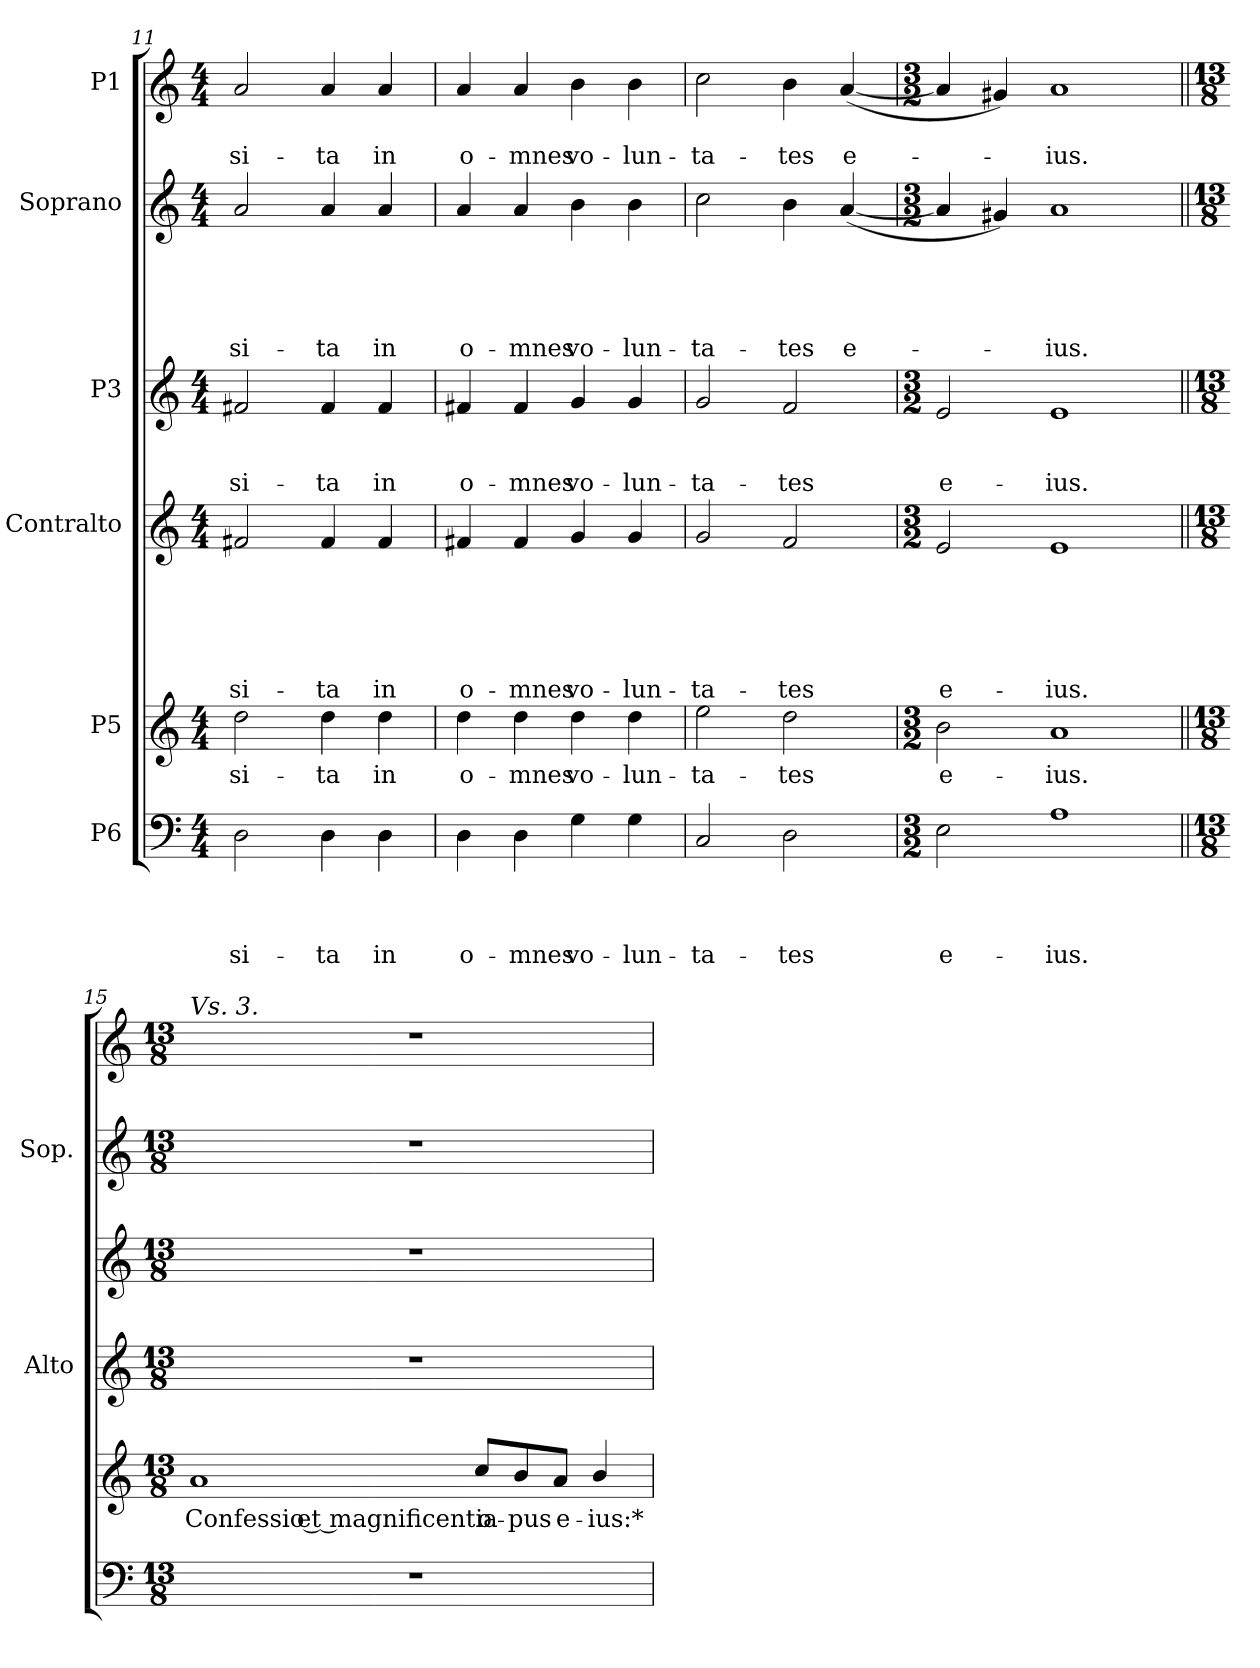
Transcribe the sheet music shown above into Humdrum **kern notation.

**kern	**text	**text	**text	**text	**kern	**text	**kern	**text	**text	**text	**text	**text	**text	**kern	**text	**text	**text	**kern	**text	**text	**text	**text	**text	**kern	**text	**text
*part6	*part6	*part6	*part6	*part6	*part5	*part5	*part4	*part4	*part4	*part4	*part4	*part4	*part4	*part3	*part3	*part3	*part3	*part2	*part2	*part2	*part2	*part2	*part2	*part1	*part1	*part1
*staff6	*staff6	*staff6	*staff6	*staff6	*staff5	*staff5	*staff4	*staff4	*staff4	*staff4	*staff4	*staff4	*staff4	*staff3	*staff3	*staff3	*staff3	*staff2	*staff2	*staff2	*staff2	*staff2	*staff2	*staff1	*staff1	*staff1
*I"P6	*	*	*	*	*I"P5	*	*I"Contralto	*	*	*	*	*	*	*I"P3	*	*	*	*I"Soprano	*	*	*	*	*	*I"P1	*	*
*	*	*	*	*	*	*	*I'Alto	*	*	*	*	*	*	*	*	*	*	*I'Sop.	*	*	*	*	*	*	*	*
*clefF4	*	*	*	*	*clefG2	*	*clefG2	*	*	*	*	*	*	*clefG2	*	*	*	*clefG2	*	*	*	*	*	*clefG2	*	*
*	*	*	*	*	*ITrd7c12	*	*	*	*	*	*	*	*	*	*	*	*	*	*	*	*	*	*	*	*	*
*k[]	*	*	*	*	*k[]	*	*k[]	*	*	*	*	*	*	*k[]	*	*	*	*k[]	*	*	*	*	*	*k[]	*	*
*C:	*	*	*	*	*C:	*	*C:	*	*	*	*	*	*	*C:	*	*	*	*C:	*	*	*	*	*	*C:	*	*
*M4/4	*	*	*	*	*M4/4	*	*M4/4	*	*	*	*	*	*	*M4/4	*	*	*	*M4/4	*	*	*	*	*	*M4/4	*	*
=11	=11	=11	=11	=11	=11	=11	=11	=11	=11	=11	=11	=11	=11	=11	=11	=11	=11	=11	=11	=11	=11	=11	=11	=11	=11	=11
!	!	!	!	!LO:LY:b	!	!LO:LY:b	!	!	!	!	!	!	!LO:LY:b	!	!	!	!LO:LY:b	!	!	!	!	!	!LO:LY:b	!	!	!LO:LY:b
2D\	.	.	.	-si-	2d\	-si-	2f#X/	.	.	.	.	.	-si-	2f#X/	.	.	-si-	2a/	.	.	.	.	-si-	2a/	.	-si-
!	!	!	!	!LO:LY:b	!	!LO:LY:b	!	!	!	!	!	!	!LO:LY:b	!	!	!	!LO:LY:b	!	!	!	!	!	!LO:LY:b	!	!	!LO:LY:b
4D\	.	.	.	-ta	4d\	-ta	4f#/	.	.	.	.	.	-ta	4f#/	.	.	-ta	4a/	.	.	.	.	-ta	4a/	.	-ta
!	!	!	!	!LO:LY:b	!	!LO:LY:b	!	!	!	!	!	!	!LO:LY:b	!	!	!	!LO:LY:b	!	!	!	!	!	!LO:LY:b	!	!	!LO:LY:b
4D\	.	.	.	in	4d\	in	4f#/	.	.	.	.	.	in	4f#/	.	.	in	4a/	.	.	.	.	in	4a/	.	in
=12	=12	=12	=12	=12	=12	=12	=12	=12	=12	=12	=12	=12	=12	=12	=12	=12	=12	=12	=12	=12	=12	=12	=12	=12	=12	=12
!	!	!	!	!LO:LY:b	!	!LO:LY:b	!	!	!	!	!	!	!LO:LY:b	!	!	!	!LO:LY:b	!	!	!	!	!	!LO:LY:b	!	!	!LO:LY:b
4D\	.	.	.	o-	4d\	o-	4f#X/	.	.	.	.	.	o-	4f#X/	.	.	o-	4a/	.	.	.	.	o-	4a/	.	o-
!	!	!	!	!LO:LY:b	!	!LO:LY:b	!	!	!	!	!	!	!LO:LY:b	!	!	!	!LO:LY:b	!	!	!	!	!	!LO:LY:b	!	!	!LO:LY:b
4D\	.	.	.	-mnes	4d\	-mnes	4f#/	.	.	.	.	.	-mnes	4f#/	.	.	-mnes	4a/	.	.	.	.	-mnes	4a/	.	-mnes
!	!	!	!	!LO:LY:b	!	!LO:LY:b	!	!	!	!	!	!	!LO:LY:b	!	!	!	!LO:LY:b	!	!	!	!	!	!LO:LY:b	!	!	!LO:LY:b
4G\	.	.	.	vo-	4d\	vo-	4g/	.	.	.	.	.	vo-	4g/	.	.	vo-	4b\	.	.	.	.	vo-	4b\	.	vo-
!	!	!	!	!LO:LY:b	!	!LO:LY:b	!	!	!	!	!	!	!LO:LY:b	!	!	!	!LO:LY:b	!	!	!	!	!	!LO:LY:b	!	!	!LO:LY:b
4G\	.	.	.	-lun-	4d\	-lun-	4g/	.	.	.	.	.	-lun-	4g/	.	.	-lun-	4b\	.	.	.	.	-lun-	4b\	.	-lun-
!!LO:PB:g=z
=13	=13	=13	=13	=13	=13	=13	=13	=13	=13	=13	=13	=13	=13	=13	=13	=13	=13	=13	=13	=13	=13	=13	=13	=13	=13	=13
!	!	!	!	!LO:LY:b	!	!LO:LY:b	!	!	!	!	!	!	!LO:LY:b	!	!	!	!LO:LY:b	!	!	!	!	!	!LO:LY:b	!	!	!LO:LY:b
2C/	.	.	.	-ta-	2e\	-ta-	2g/	.	.	.	.	.	-ta-	2g/	.	.	-ta-	2cc\	.	.	.	.	-ta-	2cc\	.	-ta-
!	!	!	!	!LO:LY:b	!	!LO:LY:b	!	!	!	!	!	!	!LO:LY:b	!	!	!	!LO:LY:b	!	!	!	!	!	!LO:LY:b	!	!	!LO:LY:b
2D\	.	.	.	-tes	2d\	-tes	2f/	.	.	.	.	.	-tes	2f/	.	.	-tes	4b\	.	.	.	.	-tes	4b\	.	-tes
!	!	!	!	!	!	!	!	!	!	!	!	!	!	!	!	!	!	!	!	!	!	!	!LO:LY:b	!	!	!LO:LY:b
.	.	.	.	.	.	.	.	.	.	.	.	.	.	.	.	.	.	(<[<4a/	.	.	.	.	e-	(<[<4a/	.	e-
=14	=14	=14	=14	=14	=14	=14	=14	=14	=14	=14	=14	=14	=14	=14	=14	=14	=14	=14	=14	=14	=14	=14	=14	=14	=14	=14
*M3/2	*	*	*	*	*M3/2	*	*M3/2	*	*	*	*	*	*	*M3/2	*	*	*	*M3/2	*	*	*	*	*	*M3/2	*	*
!	!	!	!	!LO:LY:b	!	!LO:LY:b	!	!	!	!	!	!	!LO:LY:b	!	!	!	!LO:LY:b	!	!	!	!	!	!	!	!	!
2E\	.	.	.	e-	2B\	e-	2e/	.	.	.	.	.	e-	2e/	.	.	e-	4a/]	.	.	.	.	.	4a/]	.	.
.	.	.	.	.	.	.	.	.	.	.	.	.	.	.	.	.	.	4g#X/)	.	.	.	.	.	4g#X/)	.	.
!	!	!	!	!LO:LY:b	!	!LO:LY:b	!	!	!	!	!	!	!LO:LY:b	!	!	!	!LO:LY:b	!	!	!	!	!	!LO:LY:b	!	!	!LO:LY:b
1A	.	.	.	-ius.	1A	-ius.	1e	.	.	.	.	.	-ius.	1e	.	.	-ius.	1a	.	.	.	.	-ius.	1a	.	-ius.
=15||	=15||	=15||	=15||	=15||	=15||	=15||	=15||	=15||	=15||	=15||	=15||	=15||	=15||	=15||	=15||	=15||	=15||	=15||	=15||	=15||	=15||	=15||	=15||	=15||	=15||	=15||
*M13/8	*	*	*	*	*M13/8	*	*M13/8	*	*	*	*	*	*	*M13/8	*	*	*	*M13/8	*	*	*	*	*	*M13/8	*	*
!	!	!	!	!	!	!	!	!	!	!	!	!	!	!	!	!	!	!	!	!	!	!	!	!LO:TX:a:i:t=Vs. 3.	!	!
!LO:N:vis=1	!	!	!	!	!	!LO:LY:b	!	!	!	!	!	!	!	!LO:N:vis=1	!	!	!	!	!	!	!	!	!	!LO:N:vis=1	!	!
8%13r	.	.	.	.	1A	Confessio et magnificentia	8%13r	.	.	.	.	.	.	8%13r	.	.	.	8%13r	.	.	.	.	.	8%13r	.	.
!	!	!	!	!	!	!LO:LY:b	!	!	!	!	!	!	!	!	!	!	!	!	!	!	!	!	!	!	!	!
.	.	.	.	.	8c/L	o-	.	.	.	.	.	.	.	.	.	.	.	.	.	.	.	.	.	.	.	.
!	!	!	!	!	!	!LO:LY:b	!	!	!	!	!	!	!	!	!	!	!	!	!	!	!	!	!	!	!	!
.	.	.	.	.	8B/	-pus	.	.	.	.	.	.	.	.	.	.	.	.	.	.	.	.	.	.	.	.
!	!	!	!	!	!	!LO:LY:b	!	!	!	!	!	!	!	!	!	!	!	!	!	!	!	!	!	!	!	!
.	.	.	.	.	8A/J	e-	.	.	.	.	.	.	.	.	.	.	.	.	.	.	.	.	.	.	.	.
!	!	!	!	!	!	!LO:LY:b	!	!	!	!	!	!	!	!	!	!	!	!	!	!	!	!	!	!	!	!
.	.	.	.	.	4B/	-ius:*	.	.	.	.	.	.	.	.	.	.	.	.	.	.	.	.	.	.	.	.
=	=	=	=	=	=	=	=	=	=	=	=	=	=	=	=	=	=	=	=	=	=	=	=	=	=	=
*-	*-	*-	*-	*-	*-	*-	*-	*-	*-	*-	*-	*-	*-	*-	*-	*-	*-	*-	*-	*-	*-	*-	*-	*-	*-	*-
